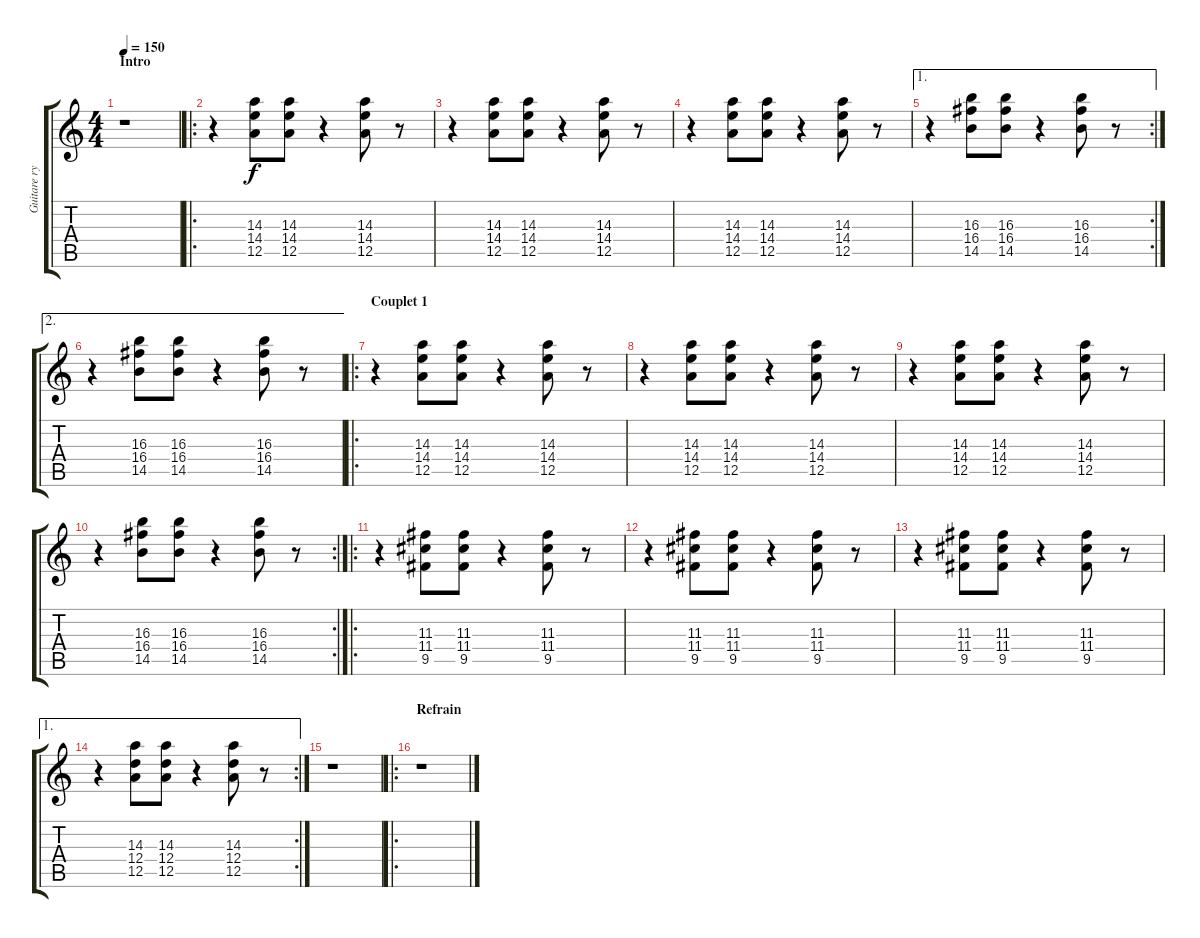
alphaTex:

\track ("Guitare rythmique 2" "Guitare ry") {instrument distortionguitar}
\staff {score tabs}
\tuning (E4 B3 G3 D3 A2 E2) {hide}
\ts (4 4)
\section ("" "Intro")
\tempo 150
\clef g2
\ks c
r.1{dy f instrument distortionguitar} |
\ro
r.4 (14.3 14.4 12.5).8 (14.3 14.4 12.5).8 r.4 (14.3 14.4 12.5).8 r.8 |
r.4 (14.3 14.4 12.5).8 (14.3 14.4 12.5).8 r.4 (14.3 14.4 12.5).8 r.8 |
r.4 (14.3 14.4 12.5).8 (14.3 14.4 12.5).8 r.4 (14.3 14.4 12.5).8 r.8 |
\ae 1
\rc 2
r.4 (16.3 16.4 14.5).8 (16.3 16.4 14.5).8 r.4 (16.3 16.4 14.5).8 r.8 |
\ae 2
r.4 (16.3 16.4 14.5).8 (16.3 16.4 14.5).8 r.4 (16.3 16.4 14.5).8 r.8 |
\ro
\section ("" "Couplet 1")
r.4 (14.3 14.4 12.5).8 (14.3 14.4 12.5).8 r.4 (14.3 14.4 12.5).8 r.8 |
r.4 (14.3 14.4 12.5).8 (14.3 14.4 12.5).8 r.4 (14.3 14.4 12.5).8 r.8 |
r.4 (14.3 14.4 12.5).8 (14.3 14.4 12.5).8 r.4 (14.3 14.4 12.5).8 r.8 |
\rc 2
r.4 (16.3 16.4 14.5).8 (16.3 16.4 14.5).8 r.4 (16.3 16.4 14.5).8 r.8 |
\ro
r.4 (11.3 11.4 9.5).8 (11.3 11.4 9.5).8 r.4 (11.3 11.4 9.5).8 r.8 |
r.4 (11.3 11.4 9.5).8 (11.3 11.4 9.5).8 r.4 (11.3 11.4 9.5).8 r.8 |
r.4 (11.3 11.4 9.5).8 (11.3 11.4 9.5).8 r.4 (11.3 11.4 9.5).8 r.8 |
\ae 1
\rc 2
r.4 (14.3 12.4 12.5).8 (14.3 12.4 12.5).8 r.4 (14.3 12.4 12.5).8 r.8 |
r.1 |
\ro
\section ("" "Refrain")
r.1
